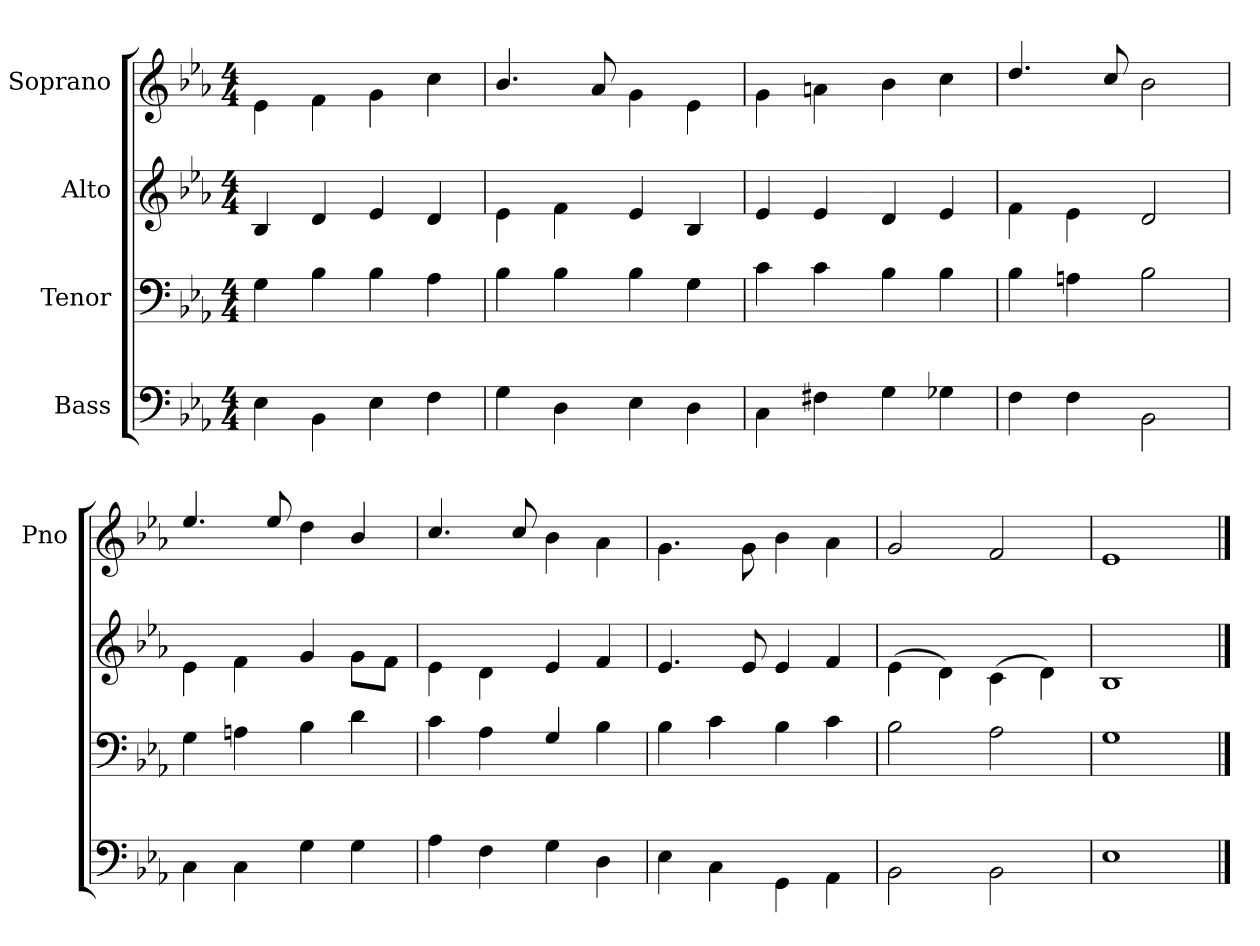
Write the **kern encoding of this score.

**kern	**kern	**kern	**kern
*part4	*part3	*part2	*part1
*staff4	*staff3	*staff2	*staff1
*I"Bass	*I"Tenor	*I"Alto	*I"Soprano
*	*	*	*I'Pno
*clefF4	*clefF4	*clefG2	*clefG2
*k[b-e-a-]	*k[b-e-a-]	*k[b-e-a-]	*k[b-e-a-]
*E-:	*E-:	*E-:	*E-:
*M4/4	*M4/4	*M4/4	*M4/4
=	=	=	=
4E-\	4G\	4B-/	4e-\
4BB-\	4B-\	4d/	4f\
4E-\	4B-\	4e-/	4g\
4F\	4A-\	4d/	4cc\
=	=	=	=
4G\	4B-\	4e-\	4.b-/
4D\	4B-\	4f\	.
.	.	.	8a-/
4E-\	4B-\	4e-/	4g\
4D\	4G\	4B-/	4e-\
=	=	=	=
4C\	4c\	4e-/	4g\
4F#X\	4c\	4e-/	4an\
=-	=-	=-	=-
4G\	4B-\	4d/	4b-\
4G-X\	4B-\	4e-/	4cc\
=	=	=	=
4F\	4B-\	4f\	4.dd/
4F\	4An\	4e-\	.
.	.	.	8cc/
2BB-\	2B-\	2d/	2b-\
=	=	=	=
4C\	4G\	4e-\	4.ee-/
4C\	4An\	4f\	.
.	.	.	8ee-/
4G\	4B-\	4g/	4dd\
4G\	4d\	8g\L	4b-/
.	.	8f\J	.
=	=	=	=
4A-\	4c\	4e-\	4.cc/
4F\	4A-\	4d\	.
.	.	.	8cc/
4G\	4G/	4e-/	4b-\
4D\	4B-\	4f/	4a-\
=	=	=	=
4E-\	4B-\	4.e-/	4.g\
4C\	4c\	.	.
.	.	8e-/	8g\
4GG\	4B-\	4e-/	4b-\
4AA-\	4c\	4f/	4a-\
=	=	=	=
2BB-\	2B-\	(<4e-\	2g/
.	.	4d\)	.
2BB-\	2A-\	(<4c\	2f/
.	.	4d\)	.
=	=	=	=
1E-	1G	1B-	1e-
==	==	==	==
*-	*-	*-	*-
